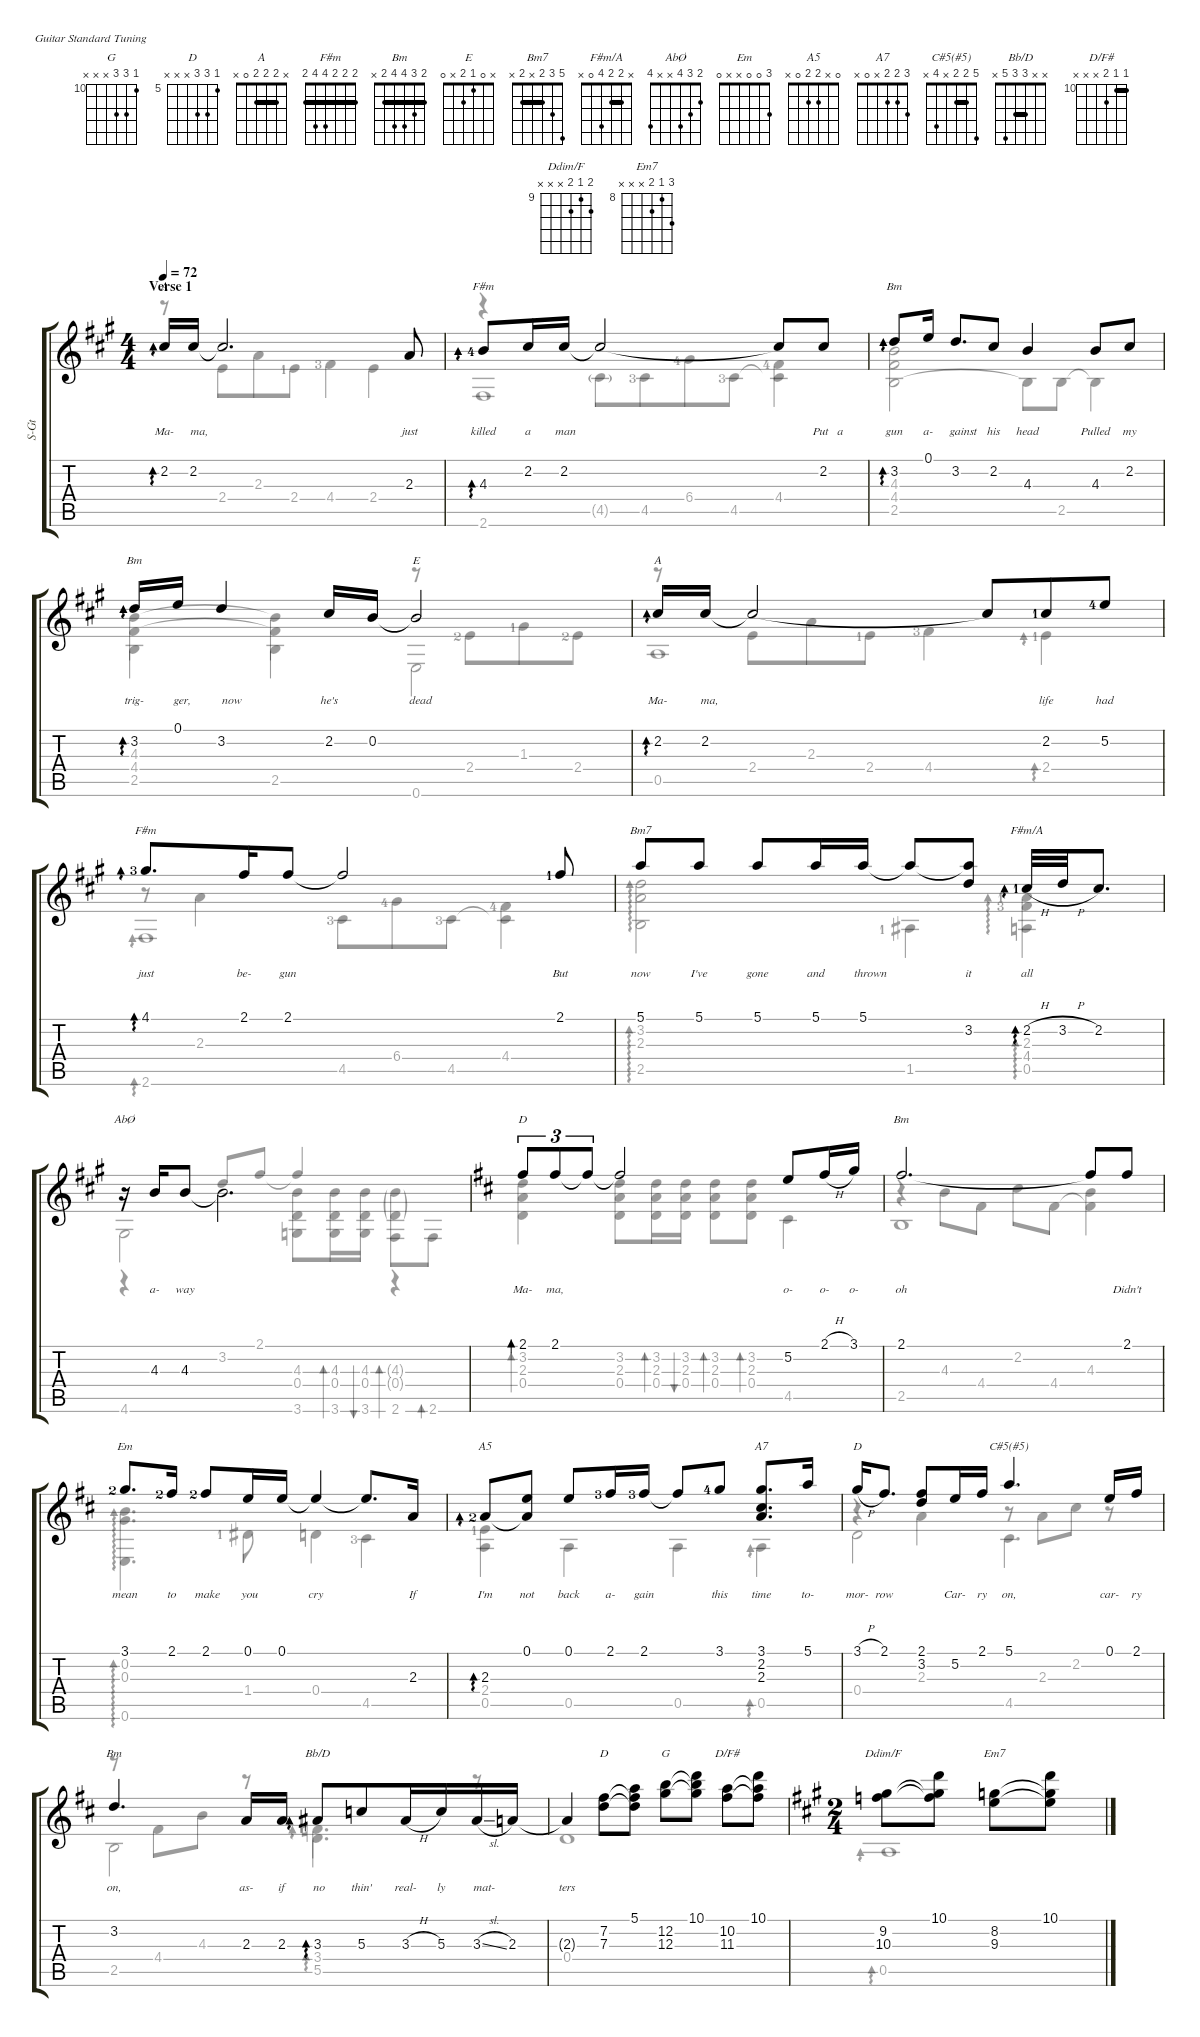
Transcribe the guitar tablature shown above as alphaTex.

\defaultSystemsLayout 4
\hideDynamics
\bracketExtendMode groupsimilarinstruments
\otherSystemsTrackNameOrientation horizontal
\defaultBarNumberDisplay Hide
\track ("Classic Guitar\n" "S-Gt") {instrument acousticguitarnylon}
\staff {score tabs}
\tuning (E4 B3 G3 D3 A2 E2)
\chord ("G" 10 12 12 x x x) {firstfret 10}
\chord ("D" 2 3 2 0 x x) {barre 2}
\chord ("A" x 2 2 2 0 x) {barre (2 2)}
\chord ("F#m" 2 2 2 4 4 2) {barre (2 2 2)}
\chord ("Bm" 2 3 4 4 2 x) {barre 2}
\chord ("E" x 0 1 2 x 0)
\chord ("Bm7" 5 3 2 x 2 x) {barre 2}
\chord ("F#m/A" x 2 2 4 0 x) {barre 2}
\chord ("AbØ" 2 3 4 x x 4)
\chord ("Em" 3 0 0 x x 0)
\chord ("A5" 0 x 2 2 0 x)
\chord ("A7" 3 2 2 x 0 x)
\chord ("C#5(#5)" 5 2 2 x 4 x) {barre 2}
\chord ("Bb/D" x x 3 3 5 x) {barre 3}
\chord ("D" 5 7 7 x x x) {firstfret 5}
\chord ("D/F#" 10 10 11 x x x) {firstfret 10 barre 10}
\chord ("Ddim/F" 10 9 10 x x x) {firstfret 9}
\chord ("Em7" 10 8 9 x x x) {firstfret 8}
\voice
\ts (4 4)
\section ("" "Verse 1")
\tempo 72
\clef g2
\ks a
2.2{acc #}.16{ad 0 ch "A" lyrics (0 "Ma-") lyrics (1 "") lyrics (2 "") lyrics (3 "") lyrics (4 "") dy mf beam Up} 2.2{acc #}.16{lyrics (0 "    ma,") lyrics (1 "") lyrics (2 "") lyrics (3 "") lyrics (4 "") beam Up} 2.2{t acc #}.2{d beam Up} 2.3{acc forcenatural}.8{lyrics (0 "just") lyrics (1 "") lyrics (2 "") lyrics (3 "") lyrics (4 "") beam Up} |
4.3{lf 5 acc forcenatural}.8{ad 0 ch "F#m" lyrics (0 "killed") lyrics (1 "") lyrics (2 "") lyrics (3 "") lyrics (4 "") beam Up} 2.2{acc #}.16{lyrics (0 "a") lyrics (1 "") lyrics (2 "") lyrics (3 "") lyrics (4 "") beam Up} 2.2{acc #}.16{lyrics (0 " man") lyrics (1 "") lyrics (2 "") lyrics (3 "") lyrics (4 "") beam Up} 2.2{t acc #}.2{beam Up} 2.2{t acc #}.8{beam Up} 2.2{acc #}.8{lyrics (0 "   Put   a") lyrics (1 "") lyrics (2 "") lyrics (3 "") lyrics (4 "") beam Up} |
3.2{acc forcenatural}.8{ad 0 ch "Bm" lyrics (0 "gun") lyrics (1 "") lyrics (2 "") lyrics (3 "") lyrics (4 "") beam Up} 0.1{acc forcenatural}.16{lyrics (0 "a-") lyrics (1 "") lyrics (2 "") lyrics (3 "") lyrics (4 "") beam Up beam split} 3.2{acc forcenatural}.8{d lyrics (0 "     gainst") lyrics (1 "") lyrics (2 "") lyrics (3 "") lyrics (4 "") beam Up beam merge} 2.2{acc #}.8{lyrics (0 "his") lyrics (1 "") lyrics (2 "") lyrics (3 "") lyrics (4 "") beam Up} 4.3{acc forcenatural}.4{lyrics (0 "head") lyrics (1 "") lyrics (2 "") lyrics (3 "") lyrics (4 "") beam Up} 4.3{acc forcenatural}.8{lyrics (0 "Pulled") lyrics (1 "") lyrics (2 "") lyrics (3 "") lyrics (4 "") beam Up beam merge} 2.2{acc #}.8{lyrics (0 "my") lyrics (1 "") lyrics (2 "") lyrics (3 "") lyrics (4 "") beam Up} |
3.2{acc forcenatural}.16{ad 0 ch "Bm" lyrics (0 "trig-") lyrics (1 "") lyrics (2 "") lyrics (3 "") lyrics (4 "") beam Up} 0.1{acc forcenatural}.16{lyrics (0 "   ger,") lyrics (1 "") lyrics (2 "") lyrics (3 "") lyrics (4 "") beam Up} 3.2{acc forcenatural}.4{lyrics (0 "       now") lyrics (1 "") lyrics (2 "") lyrics (3 "") lyrics (4 "") beam Up beam split} 2.2{acc #}.16{lyrics (0 "he's") lyrics (1 "") lyrics (2 "") lyrics (3 "") lyrics (4 "") beam Up} 0.2{acc forcenatural}.16{beam Up} 0.2{t acc forcenatural}.2{ch "E" lyrics (0 "   dead     ") lyrics (1 "") lyrics (2 "") lyrics (3 "") lyrics (4 "") beam Up} |
2.2{acc #}.16{ad 0 ch "A" lyrics (0 "Ma-") lyrics (1 "") lyrics (2 "") lyrics (3 "") lyrics (4 "") beam Up} 2.2{acc #}.16{lyrics (0 "   ma,") lyrics (1 "") lyrics (2 "") lyrics (3 "") lyrics (4 "") beam Up} 2.2{t acc #}.2{beam Up beam merge} 2.2{t acc #}.8{beam Up beam merge} 2.2{lf 2 acc #}.8{lyrics (0 "life") lyrics (1 "") lyrics (2 "") lyrics (3 "") lyrics (4 "") beam Up beam merge} 5.2{lf 5 acc forcenatural}.8{lyrics (0 "had") lyrics (1 "") lyrics (2 "") lyrics (3 "") lyrics (4 "") beam Up} |
4.1{lf 4 acc #}.8{d ad 0 ch "F#m" lyrics (0 "just") lyrics (1 "") lyrics (2 "") lyrics (3 "") lyrics (4 "") beam Up} 2.1{acc #}.16{lyrics (0 "be-") lyrics (1 "") lyrics (2 "") lyrics (3 "") lyrics (4 "") beam Up beam merge} 2.1{acc #}.8{lyrics (0 "gun") lyrics (1 "") lyrics (2 "") lyrics (3 "") lyrics (4 "") beam Up} 2.1{t acc #}.2{beam Up} 2.1{lf 2 acc #}.8{lyrics (0 "But     ") lyrics (1 "") lyrics (2 "") lyrics (3 "") lyrics (4 "") beam Up} |
\scale
0.386721 5.1{acc forcenatural}.8{ch "Bm7" lyrics (0 "now") lyrics (1 "") lyrics (2 "") lyrics (3 "") lyrics (4 "") beam Up beam merge} 5.1{acc forcenatural}.8{lyrics (0 "I've") lyrics (1 "") lyrics (2 "") lyrics (3 "") lyrics (4 "") beam Up beam split} 5.1{acc forcenatural}.8{lyrics (0 "gone") lyrics (1 "") lyrics (2 "") lyrics (3 "") lyrics (4 "") beam Up} 5.1{acc forcenatural}.16{lyrics (0 "and") lyrics (1 "") lyrics (2 "") lyrics (3 "") lyrics (4 "") beam Up} 5.1{acc forcenatural}.16{lyrics (0 "     thrown") lyrics (1 "") lyrics (2 "") lyrics (3 "") lyrics (4 "") beam Up} 5.1{t acc forcenatural}.8{beam Up} (3.2{acc forcenatural} 5.1{t acc forcenatural}).8{lyrics (0 "it") lyrics (1 "") lyrics (2 "") lyrics (3 "") lyrics (4 "") beam Up beam split} 2.2{h lf 2 acc #}.32{ad 0 ch "F#m/A" lyrics (0 "all") lyrics (1 "") lyrics (2 "") lyrics (3 "") lyrics (4 "") beam Up beam merge} 3.2{h acc forcenatural}.32{lyrics (0 " ") lyrics (1 "") lyrics (2 "") lyrics (3 "") lyrics (4 "") beam Up} 2.2{acc #}.8{d beam Up} |
\scale
0.295611 r.16{ch "AbØ" beam Up} 4.3{acc forcenatural}.16{lyrics (0 "a-") lyrics (1 "") lyrics (2 "") lyrics (3 "") lyrics (4 "") beam Up} 4.3{acc forcenatural}.8{lyrics (0 "way") lyrics (1 "") lyrics (2 "") lyrics (3 "") lyrics (4 "") beam Up} 4.3{t acc forcenatural}.2{d beam Down} |
\scale
1.42069
\ks d
2.1{acc #}.8{tu (3 2) bd 34 ch "D" lyrics (0 "Ma-") lyrics (1 "") lyrics (2 "") lyrics (3 "") lyrics (4 "") beam Up} 2.1{acc #}.8{tu (3 2) lyrics (0 "ma,") lyrics (1 "") lyrics (2 "") lyrics (3 "") lyrics (4 "") beam Up} 2.1{t acc #}.8{tu (3 2) beam Up} 2.1{t acc #}.2{beam Up} 5.2{acc forcenatural}.8{lyrics (0 "o-") lyrics (1 "") lyrics (2 "") lyrics (3 "") lyrics (4 "") beam Up} 2.1{h acc #}.16{lyrics (0 "o-") lyrics (1 "") lyrics (2 "") lyrics (3 "") lyrics (4 "") beam Up} 3.1{acc forcenatural}.16{lyrics (0 "o-") lyrics (1 "") lyrics (2 "") lyrics (3 "") lyrics (4 "") beam Up} |
\scale
0.631932 2.1{acc #}.2{d ch "Bm" lyrics (0 "oh") lyrics (1 "") lyrics (2 "") lyrics (3 "") lyrics (4 "") beam Up} 2.1{t acc #}.8{beam Up} 2.1{acc #}.8{lyrics (0 "Didn't") lyrics (1 "") lyrics (2 "") lyrics (3 "") lyrics (4 "") beam Up} |
\scale
0.947374 3.1{lf 3 acc forcenatural}.8{d ch "Em" lyrics (0 "mean") lyrics (1 "") lyrics (2 "") lyrics (3 "") lyrics (4 "") beam Up} 2.1{lf 3 acc #}.16{lyrics (0 "to  ") lyrics (1 "") lyrics (2 "") lyrics (3 "") lyrics (4 "") beam Up beam split} 2.1{lf 3 acc #}.8{lyrics (0 " make") lyrics (1 "") lyrics (2 "") lyrics (3 "") lyrics (4 "") beam Up} 0.1{acc forcenatural}.16{lyrics (0 " you") lyrics (1 "") lyrics (2 "") lyrics (3 "") lyrics (4 "") beam Up} 0.1{acc forcenatural}.16{beam Up} 0.1{t acc forcenatural}.4{lyrics (0 "cry      ") lyrics (1 "") lyrics (2 "") lyrics (3 "") lyrics (4 "") beam Up} 0.1{t acc forcenatural}.8{d beam Up} 2.3{acc forcenatural}.16{lyrics (0 "If") lyrics (1 "") lyrics (2 "") lyrics (3 "") lyrics (4 "") beam Up} |
\scale
0.33737 2.3{lf 3 acc forcenatural}.8{ad 0 ch "A5" lyrics (0 "I'm") lyrics (1 "") lyrics (2 "") lyrics (3 "") lyrics (4 "") beam Up} (0.1{acc forcenatural} 2.3{t acc forcenatural}).8{lyrics (0 "not") lyrics (1 "") lyrics (2 "") lyrics (3 "") lyrics (4 "") beam Up beam split} 0.1{acc forcenatural}.8{lyrics (0 "back") lyrics (1 "") lyrics (2 "") lyrics (3 "") lyrics (4 "") beam Up beam merge} 2.1{lf 4 acc #}.16{lyrics (0 "a-") lyrics (1 "") lyrics (2 "") lyrics (3 "") lyrics (4 "") beam Up} 2.1{lf 4 acc #}.16{lyrics (0 "gain") lyrics (1 "") lyrics (2 "") lyrics (3 "") lyrics (4 "") beam Up} 2.1{t acc #}.8{beam Up} 3.1{lf 5 acc forcenatural}.8{lyrics (0 "this") lyrics (1 "") lyrics (2 "") lyrics (3 "") lyrics (4 "") beam Up beam split} (3.1{acc forcenatural} 2.2{acc #} 2.3{acc forcenatural}).8{d ch "A7" lyrics (0 "time") lyrics (1 "") lyrics (2 "") lyrics (3 "") lyrics (4 "") beam Up beam merge} 5.1{acc forcenatural}.16{lyrics (0 "to-") lyrics (1 "") lyrics (2 "") lyrics (3 "") lyrics (4 "") beam Up} |
\scale
0.262471 3.1{h acc forcenatural}.16{ch "D" lyrics (0 "mor-") lyrics (1 "") lyrics (2 "") lyrics (3 "") lyrics (4 "") beam Up} 2.1{acc #}.8{d lyrics (0 "row") lyrics (1 "") lyrics (2 "") lyrics (3 "") lyrics (4 "") beam Up beam split} (2.1{acc #} 3.2{acc forcenatural}).8{beam Up beam merge} 5.2{acc forcenatural}.16{lyrics (0 "Car-") lyrics (1 "") lyrics (2 "") lyrics (3 "") lyrics (4 "") beam Up beam merge} 2.1{acc #}.16{lyrics (0 "ry") lyrics (1 "") lyrics (2 "") lyrics (3 "") lyrics (4 "") beam Up} 5.1{acc forcenatural}.4{d ch "C#5(#5)" lyrics (0 "on,") lyrics (1 "") lyrics (2 "") lyrics (3 "") lyrics (4 "") beam Up} 0.1{acc forcenatural}.16{lyrics (0 "car-") lyrics (1 "") lyrics (2 "") lyrics (3 "") lyrics (4 "") beam Up} 2.1{acc #}.16{lyrics (0 "ry") lyrics (1 "") lyrics (2 "") lyrics (3 "") lyrics (4 "") beam Up} |
\scale
0.322804 3.2{acc forcenatural}.4{d ch "Bm" lyrics (0 "on,") lyrics (1 "") lyrics (2 "") lyrics (3 "") lyrics (4 "") beam Up} 2.3{acc forcenatural}.16{lyrics (0 "as-") lyrics (1 "") lyrics (2 "") lyrics (3 "") lyrics (4 "") beam Up} 2.3{acc forcenatural}.16{lyrics (0 "if") lyrics (1 "") lyrics (2 "") lyrics (3 "") lyrics (4 "") beam Up} 3.3{acc #}.8{ad 0 ch "Bb/D" lyrics (0 " no") lyrics (1 "") lyrics (2 "") lyrics (3 "") lyrics (4 "") beam Up beam merge} 5.3{acc forcenatural}.8{lyrics (0 "thin'") lyrics (1 "") lyrics (2 "") lyrics (3 "") lyrics (4 "") beam Up beam merge} 3.3{h acc #}.16{lyrics (0 "real-") lyrics (1 "") lyrics (2 "") lyrics (3 "") lyrics (4 "") beam Up beam merge} 5.3{acc forcenatural}.16{lyrics (0 "ly") lyrics (1 "") lyrics (2 "") lyrics (3 "") lyrics (4 "") beam Up} 3.3{sl acc #}.16{lyrics (0 "     mat-") lyrics (1 "") lyrics (2 "") lyrics (3 "") lyrics (4 "") beam Up} 2.3{acc forcenatural}.16{beam Up} |
\scale
0.298508 2.3{t acc forcenatural}.4{lyrics (0 "ters") lyrics (1 "") lyrics (2 "") lyrics (3 "") lyrics (4 "") beam Up} (7.3{acc forcenatural} 7.2{acc #}).8{ch "D" beam Down} (5.1{acc forcenatural} 7.3{t acc forcenatural} 7.2{t acc #}).8{beam Down} (12.2{acc forcenatural} 12.3{acc forcenatural}).8{ch "G" beam Down} (10.1{acc forcenatural} 12.2{t acc forcenatural} 12.3{t acc forcenatural}).8{beam Down} (11.3{acc #} 10.2{acc forcenatural}).8{ch "D/F#" beam Down} (10.1{acc forcenatural} 11.3{t acc #} 10.2{t acc forcenatural}).8{beam Down} |
\ts (2 4)
\scale
0.378903 (10.3{acc forcenatural} 9.2{acc #}).8{ch "Ddim/F" beam Down} (10.1{acc forcenatural} 10.3{t acc forcenatural} 9.2{t acc #}).8{beam Down} (8.2{acc forcenatural} 9.3{acc forcenatural}).8{ch "Em7" beam Down} (10.1{acc forcenatural} 8.2{t acc forcenatural} 9.3{t acc forcenatural}).8{beam Down}
\voice
\clef g2
\ottava regular
\simile none
\ks a
r.8{dy mf beam Down beam split} 2.4{acc forcenatural}.8{beam Down beam merge} 2.3{acc forcenatural}.8{beam Down beam merge} 2.4{lf 2 acc forcenatural}.8{beam Down beam merge} 4.4{lf 4 acc #}.4{beam Down beam merge} 2.4{acc forcenatural}.4{beam Down beam merge} |
r.4{beam Down} 4.5{g acc #}.8{beam Down beam merge} 4.5{lf 4 acc #}.8{beam Down beam merge} 6.4{lf 5 acc #}.8{beam Down beam merge} 4.5{lf 4 acc #}.8{beam Down beam split} (4.4{lf 5 acc #} 4.5{t acc #}).4{beam Down} |
(2.5{acc forcenatural} 4.4{acc #} 4.3{acc forcenatural}).2{beam Down} 2.5{t acc forcenatural}.8{beam Down} 2.5{acc forcenatural}.8{beam Down} 2.5{t acc forcenatural}.4{beam Down} |
(4.4{acc #} 4.3{acc forcenatural}).4{beam Down} (4.4{t acc #} 4.3{t acc forcenatural}).4{beam Down} r.8{beam Down beam split} 2.4{lf 3 acc forcenatural}.8{beam Down beam merge} 1.3{lf 2 acc #}.8{beam Down beam merge} 2.4{lf 3 acc forcenatural}.8{beam Down} |
r.8{beam Down beam split} 2.4{acc forcenatural}.8{beam Down beam merge} 2.3{acc forcenatural}.8{beam Down beam merge} 2.4{lf 2 acc forcenatural}.8{beam Down} 4.4{lf 4 acc #}.4{beam Down} 2.4{lf 2 acc forcenatural}.4{ad 0 beam Down} |
r.8{beam Down} 2.3{acc forcenatural}.4{beam Down} 4.5{lf 4 acc #}.8{beam Down beam merge} 6.4{lf 5 acc #}.8{beam Down} 4.5{lf 4 acc #}.8{beam Down} (4.4{lf 5 acc #} 4.5{t acc #}).4{beam Down} |
\scale
0.386721 (2.5{acc forcenatural} 2.3{acc forcenatural} 3.2{acc forcenatural}).2{ad 0 beam Down} 1.5{lf 2 acc #}.4{beam Down} (0.5{acc forcenatural} 4.4{lf 4 acc #} 2.3{lf 2 acc forcenatural}).4{ad 0 beam Down} |
\scale
0.295611 4.6{acc #}.2{beam Down} (3.6{acc forcenatural} 0.4{acc forcenatural} 4.3{acc forcenatural}).8{beam Down} (3.6{acc forcenatural} 0.4{acc forcenatural} 4.3{acc forcenatural}).16{bd 32 beam Down} (3.6{acc forcenatural} 0.4{acc forcenatural} 4.3{acc forcenatural}).16{bu 32 beam Down} (2.6{acc #} 0.4{g acc forcenatural} 4.3{g acc forcenatural}).8{bd 31 beam Down} 2.6{acc #}.8{bd 30 beam Down} |
\scale
1.42069
\ks d
(0.4{acc forcenatural} 2.3{acc forcenatural} 3.2{acc forcenatural}).4{bd 0 beam Down} (3.2{acc forcenatural} 2.3{acc forcenatural} 0.4{acc forcenatural}).8{beam Down} (0.4{acc forcenatural} 2.3{acc forcenatural} 3.2{acc forcenatural}).16{bd 33 beam Down} (3.2{acc forcenatural} 2.3{acc forcenatural} 0.4{acc forcenatural}).16{bu 33 beam Down} (0.4{acc forcenatural} 2.3{acc forcenatural} 3.2{acc forcenatural}).8{bd 32 beam Down} (2.3{acc forcenatural} 0.4{acc forcenatural} 3.2{acc forcenatural}).8{bd 31 beam Down} 4.5{acc #}.4{beam Down} |
\scale
0.631932 r.4{beam Down beam merge} 4.3{acc forcenatural}.8{beam Down beam merge} 4.4{acc #}.8{beam Down beam split} 2.2{acc #}.8{beam Down} 4.4{acc #}.8{beam Down} (4.3{acc forcenatural} 4.4{t acc #}).4{beam Down} |
\scale
0.947374 (0.6{acc forcenatural} 0.3{acc forcenatural} 0.2{acc forcenatural}).4{d ad 0 beam Down} 1.4{lf 2 acc #}.8{beam Down} 0.4{acc forcenatural}.4{beam Down} 4.5{lf 4 acc #}.4{beam Down} |
\scale
0.33737 (2.4{lf 2 acc forcenatural} 0.5{acc forcenatural}).4{beam Down} 0.5{acc forcenatural}.4{beam Down} 0.5{acc forcenatural}.4{beam Down} 0.5{acc forcenatural}.4{ad 0 beam Down} |
\scale
0.262471 r.4{beam Down} 2.3{acc forcenatural}.4{beam Down} r.8{beam Down} 2.3{acc forcenatural}.8{beam Down beam merge} 2.2{acc #}.8{beam Down} r.8{beam Down} |
\scale
0.322804 r.8{beam Down} 4.4{acc #}.8{beam Down beam merge} 4.3{acc forcenatural}.8{beam Down} r.8{beam Down} 3.4{acc forcenatural}.4{d ad 0 beam Down} r.8{beam Down} |
\scale
0.298508 |
\scale
0.378903
\voice
\clef g2
\ottava regular
\simile none
\ks a
|
|
|
|
|
|
\scale
0.386721 |
\scale
0.295611 r.4{beam Down} 3.2{acc forcenatural}.8{beam Up} 2.1{acc #}.8{beam Up} 2.1{t acc #}.4{beam Up} r.4{beam Up} |
\scale
1.42069
\ks d
|
\scale
0.631932 |
\scale
0.947374 |
\scale
0.33737 |
\scale
0.262471 |
\scale
0.322804 |
\scale
0.298508 |
\scale
0.378903
\voice
\clef g2
\ottava regular
\simile none
\ks a
0.5{acc forcenatural}.1{ad 0 dy mf beam Down} |
2.6{acc #}.1{beam Down} |
|
2.5{acc forcenatural}.4{beam Down} 2.5{acc forcenatural}.4{beam Down} 0.6{acc forcenatural}.2{beam Down} |
0.5{acc forcenatural}.1{beam Down} |
2.6{acc #}.1{ad 0 beam Down} |
\scale
0.386721 |
\scale
0.295611 |
\scale
1.42069
\ks d
|
\scale
0.631932 2.5{acc forcenatural}.1{beam Down} |
\scale
0.947374 |
\scale
0.33737 |
\scale
0.262471 0.4{acc forcenatural}.2{beam Down} 4.5{acc #}.4{d beam Down} r.8{beam Down} |
\scale
0.322804 2.5{acc forcenatural}.2{beam Down} 5.5{acc forcenatural}.4{d beam Down} r.8{beam Down} |
\scale
0.298508 0.4{acc forcenatural}.1{beam Down} |
\scale
0.378903
